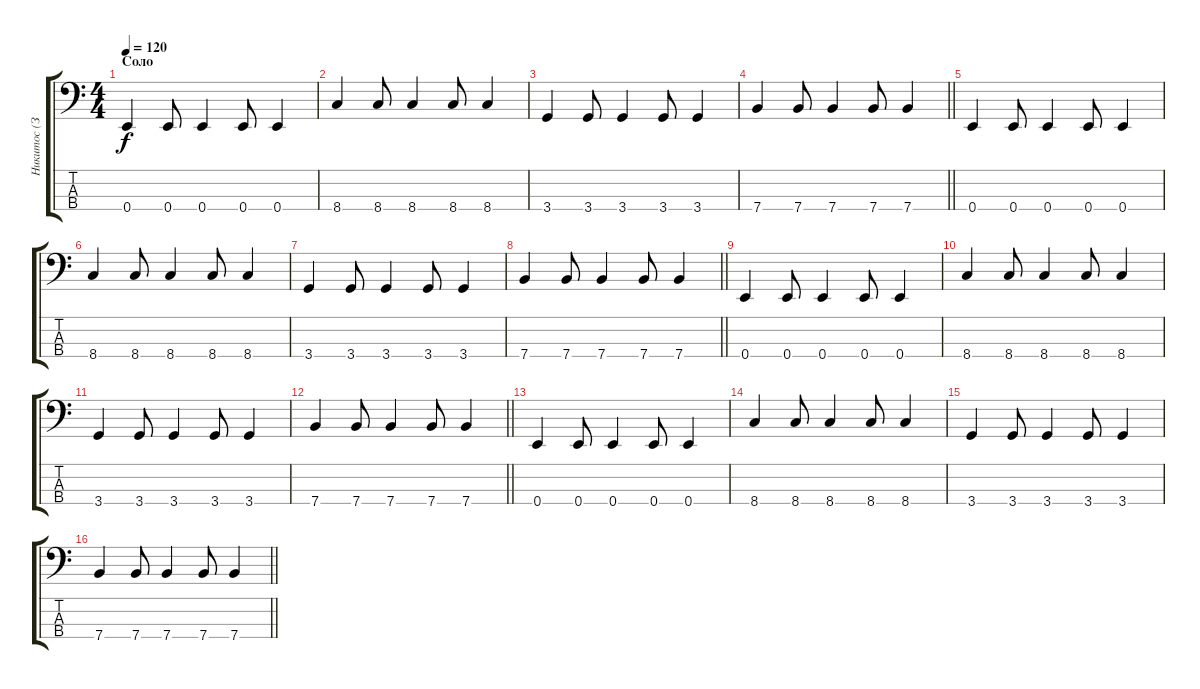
\track ("Никитос (Звук) Бас-гитара" "Никитос (З") {instrument electricbasspick}
\staff {score tabs}
\tuning (G2 D2 A1 E1) {hide}
\ts (4 4)
\section ("" "Соло")
\tempo 120
\clef f4
\ks c
0.4.4{dy f} 0.4.8 0.4.4 0.4.8 0.4.4 |
8.4.4 8.4.8 8.4.4 8.4.8 8.4.4 |
3.4.4 3.4.8 3.4.4 3.4.8 3.4.4 |
\barLineRight lightlight
7.4.4 7.4.8 7.4.4 7.4.8 7.4.4 |
0.4.4 0.4.8 0.4.4 0.4.8 0.4.4 |
8.4.4 8.4.8 8.4.4 8.4.8 8.4.4 |
3.4.4 3.4.8 3.4.4 3.4.8 3.4.4 |
\barLineRight lightlight
7.4.4 7.4.8 7.4.4 7.4.8 7.4.4 |
0.4.4 0.4.8 0.4.4 0.4.8 0.4.4 |
8.4.4 8.4.8 8.4.4 8.4.8 8.4.4 |
3.4.4 3.4.8 3.4.4 3.4.8 3.4.4 |
\barLineRight lightlight
7.4.4 7.4.8 7.4.4 7.4.8 7.4.4 |
0.4.4 0.4.8 0.4.4 0.4.8 0.4.4 |
8.4.4 8.4.8 8.4.4 8.4.8 8.4.4 |
3.4.4 3.4.8 3.4.4 3.4.8 3.4.4 |
\barLineRight lightlight
7.4.4 7.4.8 7.4.4 7.4.8 7.4.4
